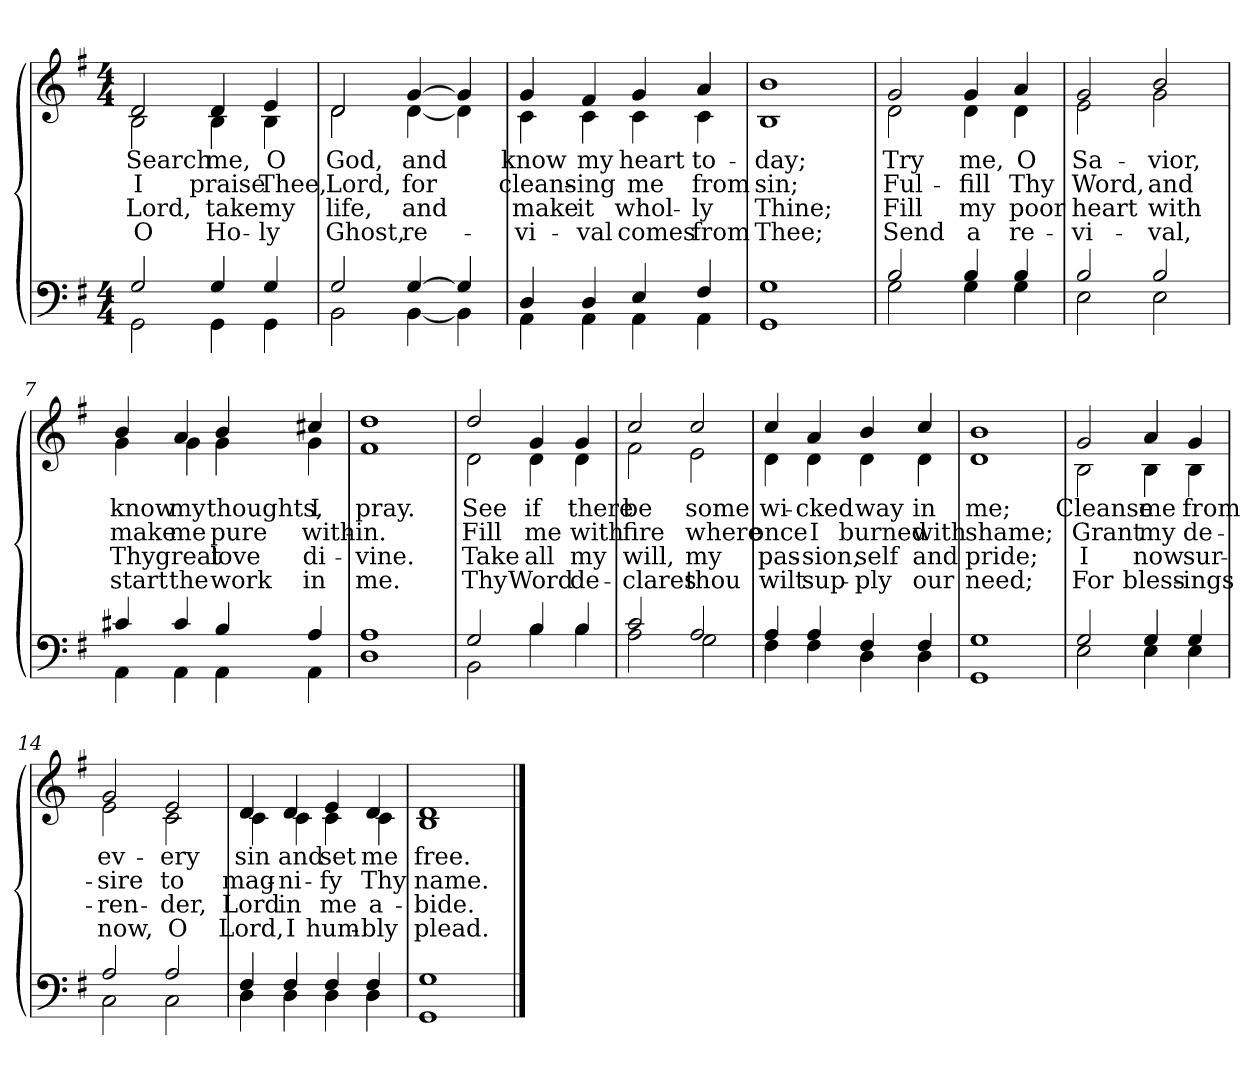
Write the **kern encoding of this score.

**kern	**kern	**text	**text	**text	**text
*part2	*part1	*part1	*part1	*part1	*part1
*staff2	*staff1	*staff1	*staff1	*staff1	*staff1
*clefF4	*clefG2	*	*	*	*
*k[f#]	*k[f#]	*	*	*	*
*M4/4	*M4/4	*	*	*	*
=1	=1	=1	=1	=1	=1
*^	*	*	*	*	*
!	!	!LO:TX:b:i:t=Verse	!	!	!	!
!	!	!	!LO:LY:b	!LO:LY:b	!LO:LY:b	!LO:LY:b
*	*	*^	*	*	*	*
2G/	2GG\	2d/	2B\	Search	I	Lord,	O
!	!	!	!	!LO:LY:b	!LO:LY:b	!LO:LY:b	!LO:LY:b
4G/	4GG\	4d/	4B\	me,	praise	take	Ho-
!	!	!	!	!LO:LY:b	!LO:LY:b	!LO:LY:b	!LO:LY:b
4G/	4GG\	4e/	4B\	O	Thee,	my	-ly
=2	=2	=2	=2	=2	=2	=2	=2
!	!	!	!	!LO:LY:b	!LO:LY:b	!LO:LY:b	!LO:LY:b
2G/	2BB\	2d/	2d\	God,	Lord,	life,	Ghost,
!	!	!	!	!LO:LY:b	!LO:LY:b	!LO:LY:b	!LO:LY:b
[4G/	[4BB\	[4g/	[4d\	and	for	and	re-
4G/]	4BB\]	4g/]	4d\]	.	.	.	.
=3	=3	=3	=3	=3	=3	=3	=3
!	!	!	!	!LO:LY:b	!LO:LY:b	!LO:LY:b	!LO:LY:b
4D/	4AA\	4g/	4c\	know	cleans-	make	-vi-
!	!	!	!	!LO:LY:b	!LO:LY:b	!LO:LY:b	!LO:LY:b
4D/	4AA\	4f#/	4c\	my	-ing	it	-val
!	!	!	!	!LO:LY:b	!LO:LY:b	!LO:LY:b	!LO:LY:b
4E/	4AA\	4g/	4c\	heart	me	whol-	comes
!	!	!	!	!LO:LY:b	!LO:LY:b	!LO:LY:b	!LO:LY:b
4F#/	4AA\	4a/	4c\	to-	from	-ly	from
=4	=4	=4	=4	=4	=4	=4	=4
!	!	!	!	!LO:LY:b	!LO:LY:b	!LO:LY:b	!LO:LY:b
1G	1GG	1b	1B	-day;	sin;	Thine;	Thee;
!!LO:LB:g=z	!!
=5	=5	=5	=5	=5	=5	=5	=5
!	!	!	!	!LO:LY:b	!LO:LY:b	!LO:LY:b	!LO:LY:b
2B/	2G\	2g/	2d\	Try	Ful-	Fill	Send
!	!	!	!	!LO:LY:b	!LO:LY:b	!LO:LY:b	!LO:LY:b
4B/	4G\	4g/	4d\	me,	-fill	my	a
!	!	!	!	!LO:LY:b	!LO:LY:b	!LO:LY:b	!LO:LY:b
4B/	4G\	4a/	4d\	O	Thy	poor	re-
=6	=6	=6	=6	=6	=6	=6	=6
!	!	!	!	!LO:LY:b	!LO:LY:b	!LO:LY:b	!LO:LY:b
2B/	2E\	2g/	2e\	Sa-	Word,	heart	-vi-
!	!	!	!	!LO:LY:b	!LO:LY:b	!LO:LY:b	!LO:LY:b
2B/	2E\	2b/	2g\	-vior,	and	with	-val,
=7	=7	=7	=7	=7	=7	=7	=7
!	!	!	!	!LO:LY:b	!LO:LY:b	!LO:LY:b	!LO:LY:b
4c#X/	4AA\	4b/	4g\	know	make	Thy	start
!	!	!	!	!LO:LY:b	!LO:LY:b	!LO:LY:b	!LO:LY:b
4c#/	4AA\	4a/	4g\	my	me	great	the
!	!	!	!	!LO:LY:b	!LO:LY:b	!LO:LY:b	!LO:LY:b
4B/	4AA\	4b/	4g\	thoughts,	pure	love	work
!	!	!	!	!LO:LY:b	!LO:LY:b	!LO:LY:b	!LO:LY:b
4A/	4AA\	4cc#X/	4g\	I	with-	di-	in
=8	=8	=8	=8	=8	=8	=8	=8
!	!	!	!	!LO:LY:b	!LO:LY:b	!LO:LY:b	!LO:LY:b
1A	1D	1dd	1f#	pray.	-in.	-vine.	me.
!!LO:LB:g=z	!!
=9	=9	=9	=9	=9	=9	=9	=9
!	!	!	!	!LO:LY:b	!LO:LY:b	!LO:LY:b	!LO:LY:b
2G/	2BB\	2dd/	2d\	See	Fill	Take	Thy
!	!	!	!	!LO:LY:b	!LO:LY:b	!LO:LY:b	!LO:LY:b
4B/	4B\	4g/	4d\	if	me	all	Word
!	!	!	!	!LO:LY:b	!LO:LY:b	!LO:LY:b	!LO:LY:b
4B/	4B\	4g/	4d\	there	with	my	de-
=10	=10	=10	=10	=10	=10	=10	=10
!	!	!	!	!LO:LY:b	!LO:LY:b	!LO:LY:b	!LO:LY:b
2c/	2A\	2cc/	2f#\	be	fire	will,	-clares
!	!	!	!	!LO:LY:b	!LO:LY:b	!LO:LY:b	!LO:LY:b
2A/	2G\	2cc/	2e\	some	where	my	thou
=11	=11	=11	=11	=11	=11	=11	=11
!	!	!	!	!LO:LY:b	!LO:LY:b	!LO:LY:b	!LO:LY:b
4A/	4F#\	4cc/	4d\	wi-	once	pas-	wilt
!	!	!	!	!LO:LY:b	!LO:LY:b	!LO:LY:b	!LO:LY:b
4A/	4F#\	4a/	4d\	-cked	I	-sion,	sup-
!	!	!	!	!LO:LY:b	!LO:LY:b	!LO:LY:b	!LO:LY:b
4F#/	4D\	4b/	4d\	way	burned	self	-ply
!	!	!	!	!LO:LY:b	!LO:LY:b	!LO:LY:b	!LO:LY:b
4F#/	4D\	4cc/	4d\	in	with	and	our
=12	=12	=12	=12	=12	=12	=12	=12
!	!	!	!	!LO:LY:b	!LO:LY:b	!LO:LY:b	!LO:LY:b
1G	1GG	1b	1d	me;	shame;	pride;	need;
!!LO:LB:g=z	!!
=13	=13	=13	=13	=13	=13	=13	=13
!	!	!	!	!LO:LY:b	!LO:LY:b	!LO:LY:b	!LO:LY:b
2G/	2E\	2g/	2B\	Cleanse	Grant	I	For
!	!	!	!	!LO:LY:b	!LO:LY:b	!LO:LY:b	!LO:LY:b
4G/	4E\	4a/	4B\	me	my	now	bless-
!	!	!	!	!LO:LY:b	!LO:LY:b	!LO:LY:b	!LO:LY:b
4G/	4E\	4g/	4B\	from	de-	sur-	-ings
=14	=14	=14	=14	=14	=14	=14	=14
!	!	!	!	!LO:LY:b	!LO:LY:b	!LO:LY:b	!LO:LY:b
2A/	2C\	2g/	2e\	ev-	-sire	-ren-	now,
!	!	!	!	!LO:LY:b	!LO:LY:b	!LO:LY:b	!LO:LY:b
2A/	2C\	2e/	2c\	-ery	to	-der,	O
=15	=15	=15	=15	=15	=15	=15	=15
!	!	!	!	!LO:LY:b	!LO:LY:b	!LO:LY:b	!LO:LY:b
4F#/	4D\	4d/	4c\	sin	mag-	Lord	Lord,
!	!	!	!	!LO:LY:b	!LO:LY:b	!LO:LY:b	!LO:LY:b
4F#/	4D\	4d/	4c\	and	-ni-	in	I
!	!	!	!	!LO:LY:b	!LO:LY:b	!LO:LY:b	!LO:LY:b
4F#/	4D\	4e/	4c\	set	-fy	me	hum-
!	!	!	!	!LO:LY:b	!LO:LY:b	!LO:LY:b	!LO:LY:b
4F#/	4D\	4d/	4c\	me	Thy	a-	-bly
=16	=16	=16	=16	=16	=16	=16	=16
!	!	!	!	!LO:LY:b	!LO:LY:b	!LO:LY:b	!LO:LY:b
1G	1GG	1d	1B	free.	name.	-bide.	plead.
*v	*v	*	*	*	*	*	*
*	*v	*v	*	*	*	*
==	==	==	==	==	==
*-	*-	*-	*-	*-	*-
